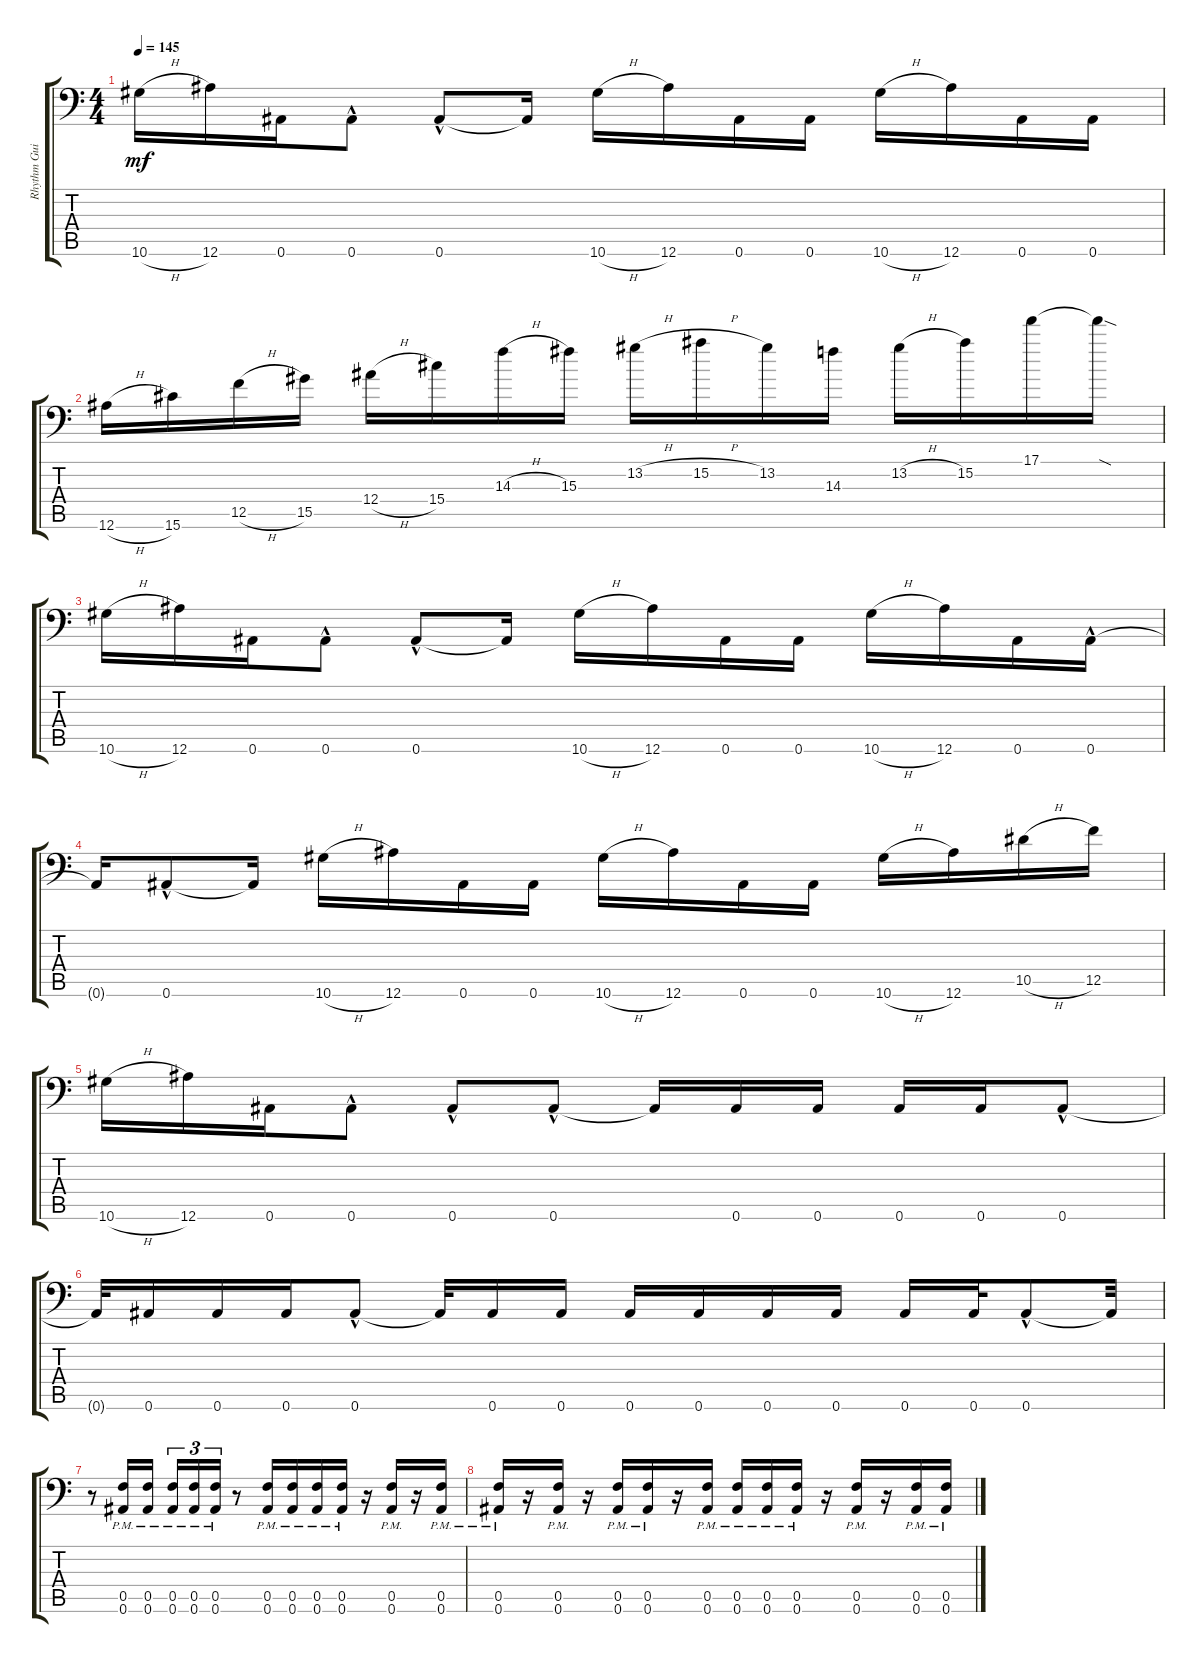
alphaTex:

\track ("Rhythm Guitar" "Rhythm Gui") {instrument distortionguitar}
\staff {score tabs}
\tuning (C4 G3 Eb3 Bb2 F2 Bb1) {hide}
\ts (4 4)
\tempo 145
\clef f4
\ks c
10.6{h}.16{dy mf} 12.6.16 0.6.16 0.6{hac}.8 0.6{hac}.8 0.6{t}.16 10.6{h}.16 12.6.16 0.6.16 0.6.16 10.6{h}.16 12.6.16 0.6.16 0.6.16 |
12.6{h}.16 15.6.16 12.5{h}.16 15.5.16 12.4{h}.16 15.4.16 14.3{h}.16 15.3.16 13.2{h}.16 15.2{h}.16 13.2.16 14.3.16 13.2{h}.16 15.2.16 17.1.16 17.1{sod t}.16 |
10.6{h}.16 12.6.16 0.6.16 0.6{hac}.8 0.6{hac}.8 0.6{t}.16 10.6{h}.16 12.6.16 0.6.16 0.6.16 10.6{h}.16 12.6.16 0.6.16 0.6{hac}.16 |
0.6{t}.16 0.6{hac}.8 0.6{t}.16 10.6{h}.16 12.6.16 0.6.16 0.6.16 10.6{h}.16 12.6.16 0.6.16 0.6.16 10.6{h}.16 12.6.16 10.5{h}.16 12.5.16 |
10.6{h}.16 12.6.16 0.6.16 0.6{hac}.8 0.6{hac}.8 0.6{hac}.8 0.6{t}.16 0.6.16 0.6.16 0.6.16 0.6.16 0.6{hac}.8 |
0.6{t}.32 0.6.16 0.6.16 0.6.16 0.6{hac}.8 0.6{t}.32 0.6.16 0.6.16 0.6.16 0.6.16 0.6.16 0.6.16 0.6.16 0.6.32 0.6{hac}.8 0.6{t}.32 |
r.8 (0.5 0.6{pm}).16 (0.5 0.6{pm}).16 (0.5 0.6{pm}).16{tu (3 2)} (0.5 0.6{pm}).16{tu (3 2)} (0.5 0.6{pm}).16{tu (3 2)} r.8 (0.5 0.6{pm}).16 (0.5 0.6{pm}).16 (0.5 0.6{pm}).16 (0.5 0.6{pm}).16 r.16 (0.5 0.6{pm}).16 r.16 (0.5 0.6{pm}).16 |
(0.5 0.6{pm}).16 r.16 (0.5 0.6{pm}).16 r.16 (0.5 0.6{pm}).16 (0.5 0.6{pm}).16 r.16 (0.5 0.6{pm}).16 (0.5 0.6{pm}).16 (0.5 0.6{pm}).16 (0.5 0.6{pm}).16 r.16 (0.5 0.6{pm}).16 r.16 (0.5 0.6{pm}).16 (0.5 0.6{pm}).16
